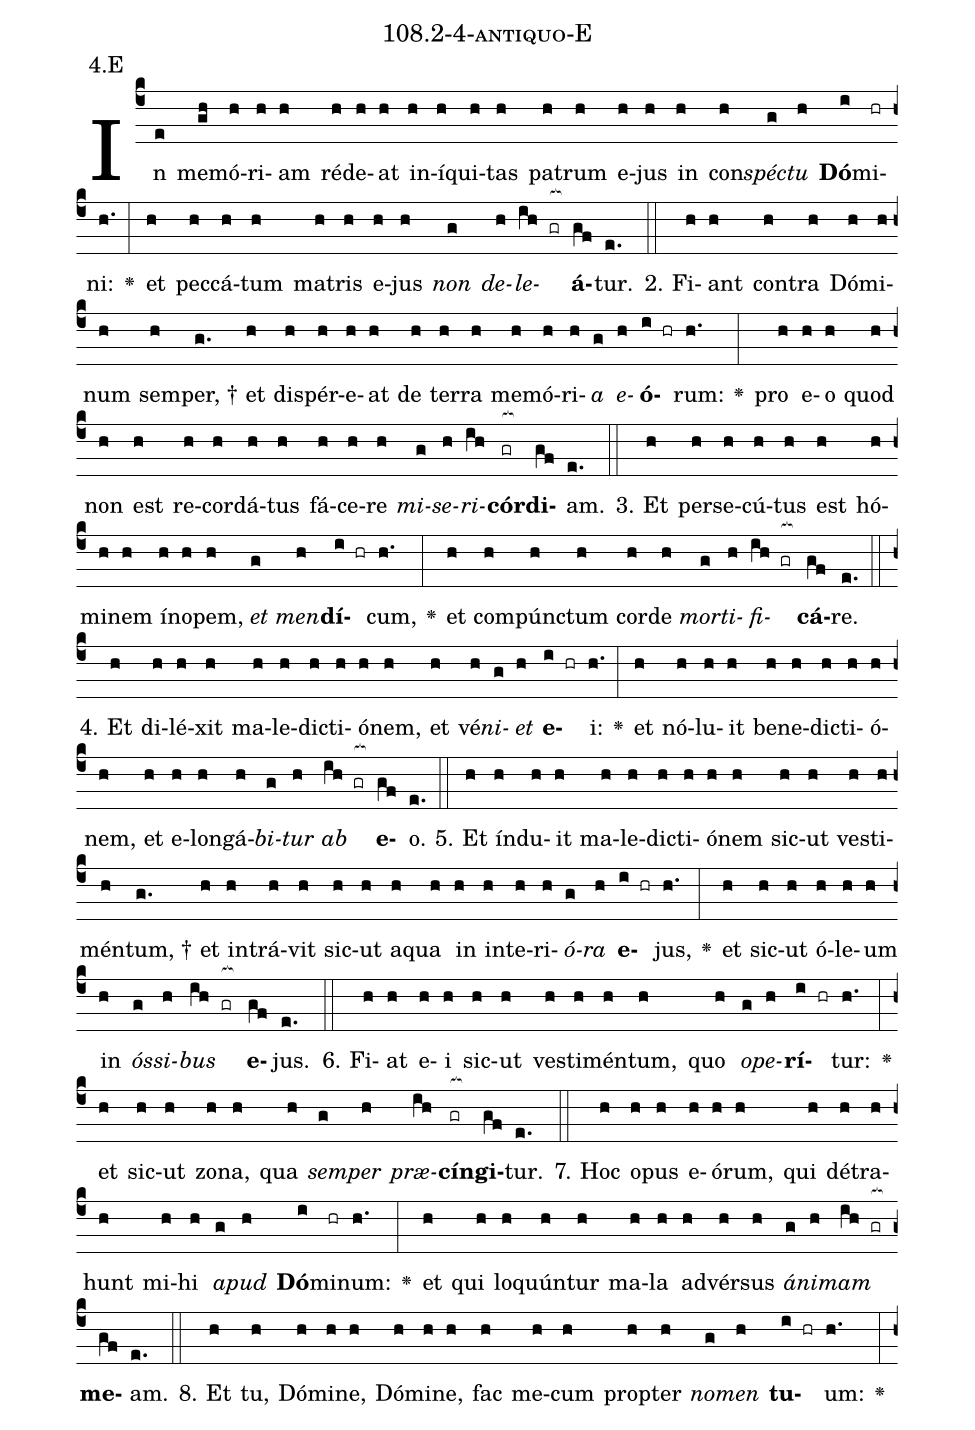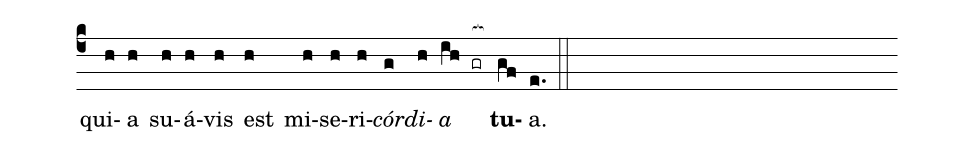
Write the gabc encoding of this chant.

name: 108.2-4-antiquo-E;
annotation: 4.E;
%%
(c4)In(e) me(gh)mó(h)ri(h)am(h) réd(h)e(h)at(h) in(h)í(h)qui(h)tas(h) pa(h)trum(h) e(h)jus(h) in(h) con(h)<i>spéc</i>(g)<i>tu</i>(h) <b>Dó</b>(i)mi(hr)ni:(h.) <v>\greheightstar</v>(:) et(h) pec(h)cá(h)tum(h) ma(h)tris(h) e(h)jus(h) <i>non</i>(g) <i>de</i>(h)<i>le</i>(ih gr[ocb:1{])<b>á</b>(gf[ocb:0}])tur.(e.) (::)
2. Fi(h)ant(h) con(h)tra(h) Dó(h)mi(h)num(h) sem(h)per, †(g.) et(h) dis(h)pér(h)e(h)at(h) de(h) ter(h)ra(h) me(h)mó(h)ri(h)<i>a</i>(g) <i>e</i>(h)<b>ó</b>(i hr)rum:(h.) <v>\greheightstar</v>(:) pro(h) e(h)o(h) quod(h) non(h) est(h) re(h)cor(h)dá(h)tus(h) fá(h)ce(h)re(h) <i>mi</i>(g)<i>se</i>(h)<i>ri</i>(ih)<b>cór</b>(gr[ocb:1{])<b>di</b>(gf[ocb:0}])am.(e.) (::)
3. Et(h) per(h)se(h)cú(h)tus(h) est(h) hó(h)mi(h)nem(h) ín(h)o(h)pem,(h) <i>et</i>(g) <i>men</i>(h)<b>dí</b>(i hr)cum,(h.) <v>\greheightstar</v>(:) et(h) com(h)púnc(h)tum(h) cor(h)de(h) <i>mor</i>(g)<i>ti</i>(h)<i>fi</i>(ih gr[ocb:1{])<b>cá</b>(gf[ocb:0}])re.(e.) (::)
4. Et(h) di(h)lé(h)xit(h) ma(h)le(h)dic(h)ti(h)ó(h)nem,(h) et(h) vé(h)<i>ni</i>(g)<i>et</i>(h) <b>e</b>(i hr)i:(h.) <v>\greheightstar</v>(:) et(h) nó(h)lu(h)it(h) be(h)ne(h)dic(h)ti(h)ó(h)nem,(h) et(h) e(h)lon(h)gá(h)<i>bi</i>(g)<i>tur</i>(h) <i>ab</i>(ih gr[ocb:1{]) <b>e</b>(gf[ocb:0}])o.(e.) (::)
5. Et(h) índ(h)u(h)it(h) ma(h)le(h)dic(h)ti(h)ó(h)nem(h) sic(h)ut(h) ves(h)ti(h)mén(h)tum, †(g.) et(h) in(h)trá(h)vit(h) sic(h)ut(h) a(h)qua(h) in(h) in(h)te(h)ri(h)<i>ó</i>(g)<i>ra</i>(h) <b>e</b>(i hr)jus,(h.) <v>\greheightstar</v>(:) et(h) sic(h)ut(h) ó(h)le(h)um(h) in(h) <i>ós</i>(g)<i>si</i>(h)<i>bus</i>(ih gr[ocb:1{]) <b>e</b>(gf[ocb:0}])jus.(e.) (::)
6. Fi(h)at(h) e(h)i(h) sic(h)ut(h) ves(h)ti(h)mén(h)tum,(h) quo(h) <i>o</i>(g)<i>pe</i>(h)<b>rí</b>(i hr)tur:(h.) <v>\greheightstar</v>(:) et(h) sic(h)ut(h) zo(h)na,(h) qua(h) <i>sem</i>(g)<i>per</i>(h) <i>præ</i>(ih)<b>cín</b>(gr[ocb:1{])<b>gi</b>(gf[ocb:0}])tur.(e.) (::)
7. Hoc(h) o(h)pus(h) e(h)ó(h)rum,(h) qui(h) dé(h)tra(h)hunt(h) mi(h)hi(h) <i>a</i>(g)<i>pud</i>(h) <b>Dó</b>(i)mi(hr)num:(h.) <v>\greheightstar</v>(:) et(h) qui(h) lo(h)quún(h)tur(h) ma(h)la(h) ad(h)vér(h)sus(h) <i>á</i>(g)<i>ni</i>(h)<i>mam</i>(ih gr[ocb:1{]) <b>me</b>(gf[ocb:0}])am.(e.) (::)
8. Et(h) tu,(h) Dó(h)mi(h)ne,(h) Dó(h)mi(h)ne,(h) fac(h) me(h)cum(h) prop(h)ter(h) <i>no</i>(g)<i>men</i>(h) <b>tu</b>(i hr)um:(h.) <v>\greheightstar</v>(:) qui(h)a(h) su(h)á(h)vis(h) est(h) mi(h)se(h)ri(h)<i>cór</i>(g)<i>di</i>(h)<i>a</i>(ih gr[ocb:1{]) <b>tu</b>(gf[ocb:0}])a.(e.) (::)
